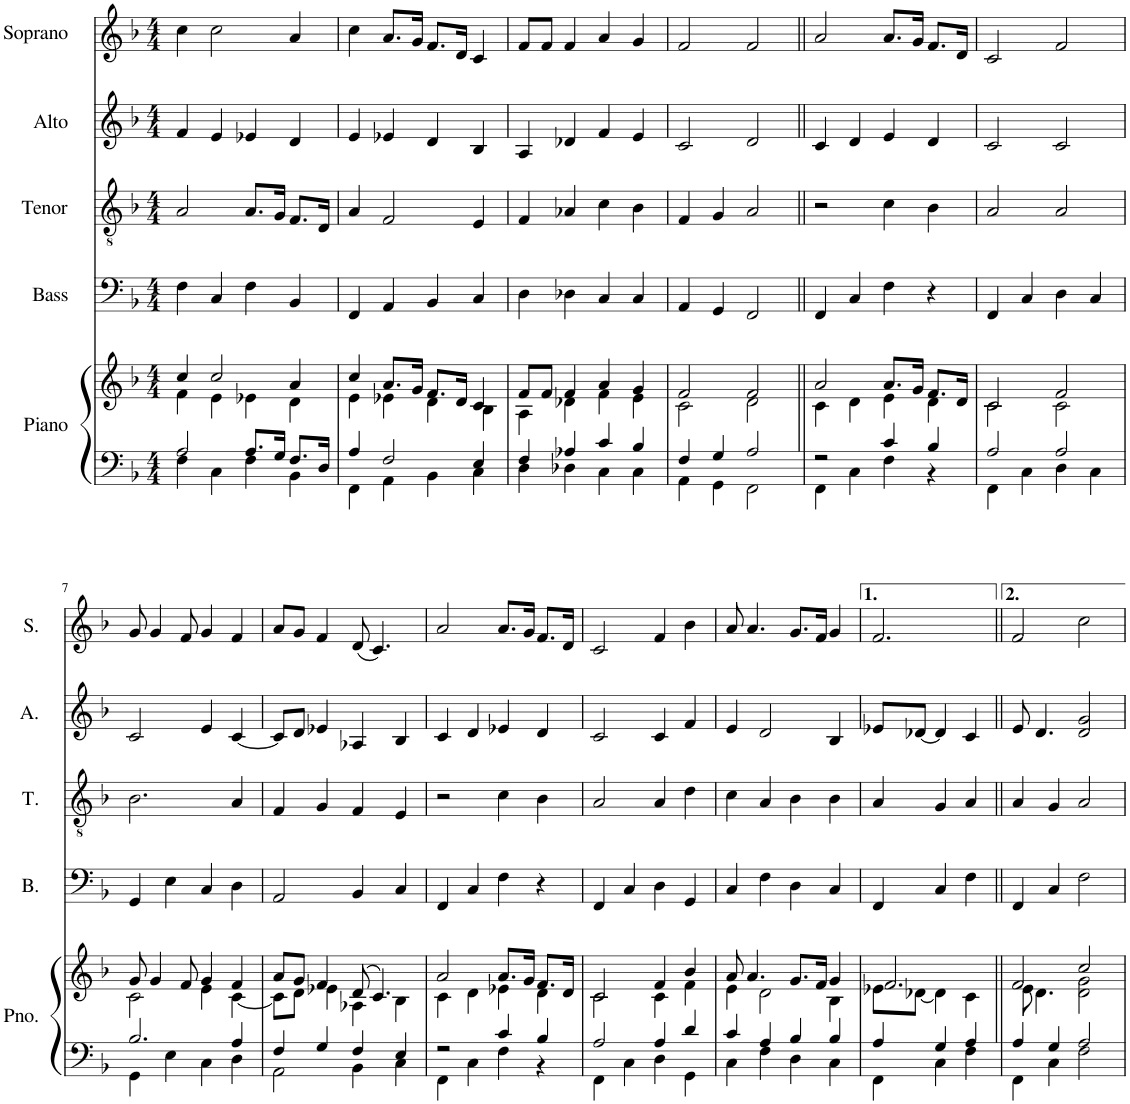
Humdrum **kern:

**kern	**kern	**kern	**kern	**kern	**kern
*part5	*part5	*part4	*part3	*part2	*part1
*staff6	*staff5	*staff4	*staff3	*staff2	*staff1
*I"Piano	*	*I"Bass	*I"Tenor	*I"Alto	*I"Soprano
*I'Pno.	*	*I'B.	*I'T.	*I'A.	*I'S.
*clefF4	*clefG2	*clefF4	*clefGv2	*clefG2	*clefG2
*k[b-]	*k[b-]	*k[b-]	*k[b-]	*k[b-]	*k[b-]
*M4/4	*M4/4	*M4/4	*M4/4	*M4/4	*M4/4
=1	=1	=1	=1	=1	=1
*^	*^	*	*	*	*
2A/	4F\	4cc/	4f\	4F\	2A/	4f/	4cc\
.	4C\	2cc/	4e\	4C/	.	4e/	2cc\
8.A/L	4F\	.	4e-X\	4F\	8.A/L	4e-X/	.
16G/Jk	.	.	.	.	16G/Jk	.	.
8.F/L	4BB-\	4a/	4d\	4BB-/	8.F/L	4d/	4a/
16D/Jk	.	.	.	.	16D/Jk	.	.
=2	=2	=2	=2	=2	=2	=2	=2
4A/	4FF\	4cc/	4e\	4FF/	4A/	4e/	4cc\
2F/	4AA\	8.a/L	4e-X\	4AA/	2F/	4e-X/	8.a/L
.	.	16g/Jk	.	.	.	.	16g/Jk
.	4BB-\	8.f/L	4d\	4BB-/	.	4d/	8.f/L
.	.	16d/Jk	.	.	.	.	16d/Jk
4E/	4C\	4c/	4B-\	4C/	4E/	4B-/	4c/
=3	=3	=3	=3	=3	=3	=3	=3
4F/	4D\	8f/L	4A\	4D\	4F/	4A/	8f/L
.	.	8f/J	.	.	.	.	8f/J
4A-X/	4D-X\	4f/	4d-X\	4D-X\	4A-X/	4d-X/	4f/
4c/	4C\	4a/	4f\	4C/	4c\	4f/	4a/
4B-/	4C\	4g/	4e\	4C/	4B-\	4e/	4g/
=4	=4	=4	=4	=4	=4	=4	=4
4F/	4AA\	2f/	2c\	4AA/	4F/	2c/	2f/
4G/	4GG\	.	.	4GG/	4G/	.	.
2A/	2FF\	2f/	2d\	2FF/	2A/	2d/	2f/
=5||	=5||	=5||	=5||	=5||	=5||	=5||	=5||
2r	4FF\	2a/	4c\	4FF/	2r	4c/	2a/
.	4C\	.	4d\	4C/	.	4d/	.
4c/	4F\	8.a/L	4e\	4F\	4c\	4e/	8.a/L
.	.	16g/Jk	.	.	.	.	16g/Jk
4B-/	4r	8.f/L	4d\	4r	4B-\	4d/	8.f/L
.	.	16d/Jk	.	.	.	.	16d/Jk
=6	=6	=6	=6	=6	=6	=6	=6
2A/	4FF\	2c/	2c\	4FF/	2A/	2c/	2c/
.	4C\	.	.	4C/	.	.	.
2A/	4D\	2f/	2c\	4D\	2A/	2c/	2f/
.	4C\	.	.	4C/	.	.	.
!!LO:LB:g=z
=7	=7	=7	=7	=7	=7	=7	=7
2.B-/	4GG\	8g/	2c\	4GG/	2.B-\	2c/	8g/
.	.	4g/	.	.	.	.	4g/
.	4E\	.	.	4E\	.	.	.
.	.	8f/	.	.	.	.	8f/
.	4C\	4g/	4e\	4C/	.	4e/	4g/
4A/	4D\	4f/	[4c\	4D\	4A/	[4c/	4f/
=8	=8	=8	=8	=8	=8	=8	=8
4F/	2AA\	8a/L	8c\L]	2AA/	4F/	8c/L]	8a/L
.	.	8g/J	8d\J	.	.	8d/J	8g/J
4G/	.	4f/	4e-X\	.	4G/	4e-X/	4f/
4F/	4BB-\	(8d/	4A-X\	4BB-/	4F/	4A-X/	(8d/
.	.	4.c/)	.	.	.	.	4.c/)
4E/	4C\	.	4B-\	4C/	4E/	4B-/	.
=9	=9	=9	=9	=9	=9	=9	=9
2r	4FF\	2a/	4c\	4FF/	2r	4c/	2a/
.	4C\	.	4d\	4C/	.	4d/	.
4c/	4F\	8.a/L	4e-X\	4F\	4c\	4e-X/	8.a/L
.	.	16g/Jk	.	.	.	.	16g/Jk
4B-/	4r	8.f/L	4d\	4r	4B-\	4d/	8.f/L
.	.	16d/Jk	.	.	.	.	16d/Jk
=10	=10	=10	=10	=10	=10	=10	=10
2A/	4FF\	2c/	2c\	4FF/	2A/	2c/	2c/
.	4C\	.	.	4C/	.	.	.
4A/	4D\	4f/	4c\	4D\	4A/	4c/	4f/
4d/	4GG\	4b-/	4f\	4GG/	4d\	4f/	4b-\
=11	=11	=11	=11	=11	=11	=11	=11
4c/	4C\	8a/	4e\	4C/	4c\	4e/	8a/
.	.	4.a/	.	.	.	.	4.a/
4A/	4F\	.	2d\	4F\	4A/	2d/	.
4B-/	4D\	8.g/L	.	4D\	4B-\	.	8.g/L
.	.	16f/Jk	.	.	.	.	16f/Jk
4B-/	4C\	4g/	4B-\	4C/	4B-\	4B-/	4g/
=12	=12	=12	=12	=12	=12	=12	=12
4A/	4FF\	2.f/	8e-X\L	4FF/	4A/	8e-X/L	2.f/
.	.	.	[8d-X\J	.	.	[8d-X/J	.
4G/	4C\	.	4d-\]	4C/	4G/	4d-/]	.
4A/	4F\	.	4c\	4F\	4A/	4c/	.
=13||	=13||	=13||	=13||	=13||	=13||	=13||	=13||
4A/	4FF\	2f/	8e\	4FF/	4A/	8e/	2f/
.	.	.	4.d\	.	.	4.d/	.
4G/	4C\	.	.	4C/	4G/	.	.
2A/	2F\	2cc/	2d\ 2g\	2F\	2A/	2d/ 2g/	2cc\
*v	*v	*	*	*	*	*	*
*	*v	*v	*	*	*	*
=	=	=	=	=	=
*-	*-	*-	*-	*-	*-
